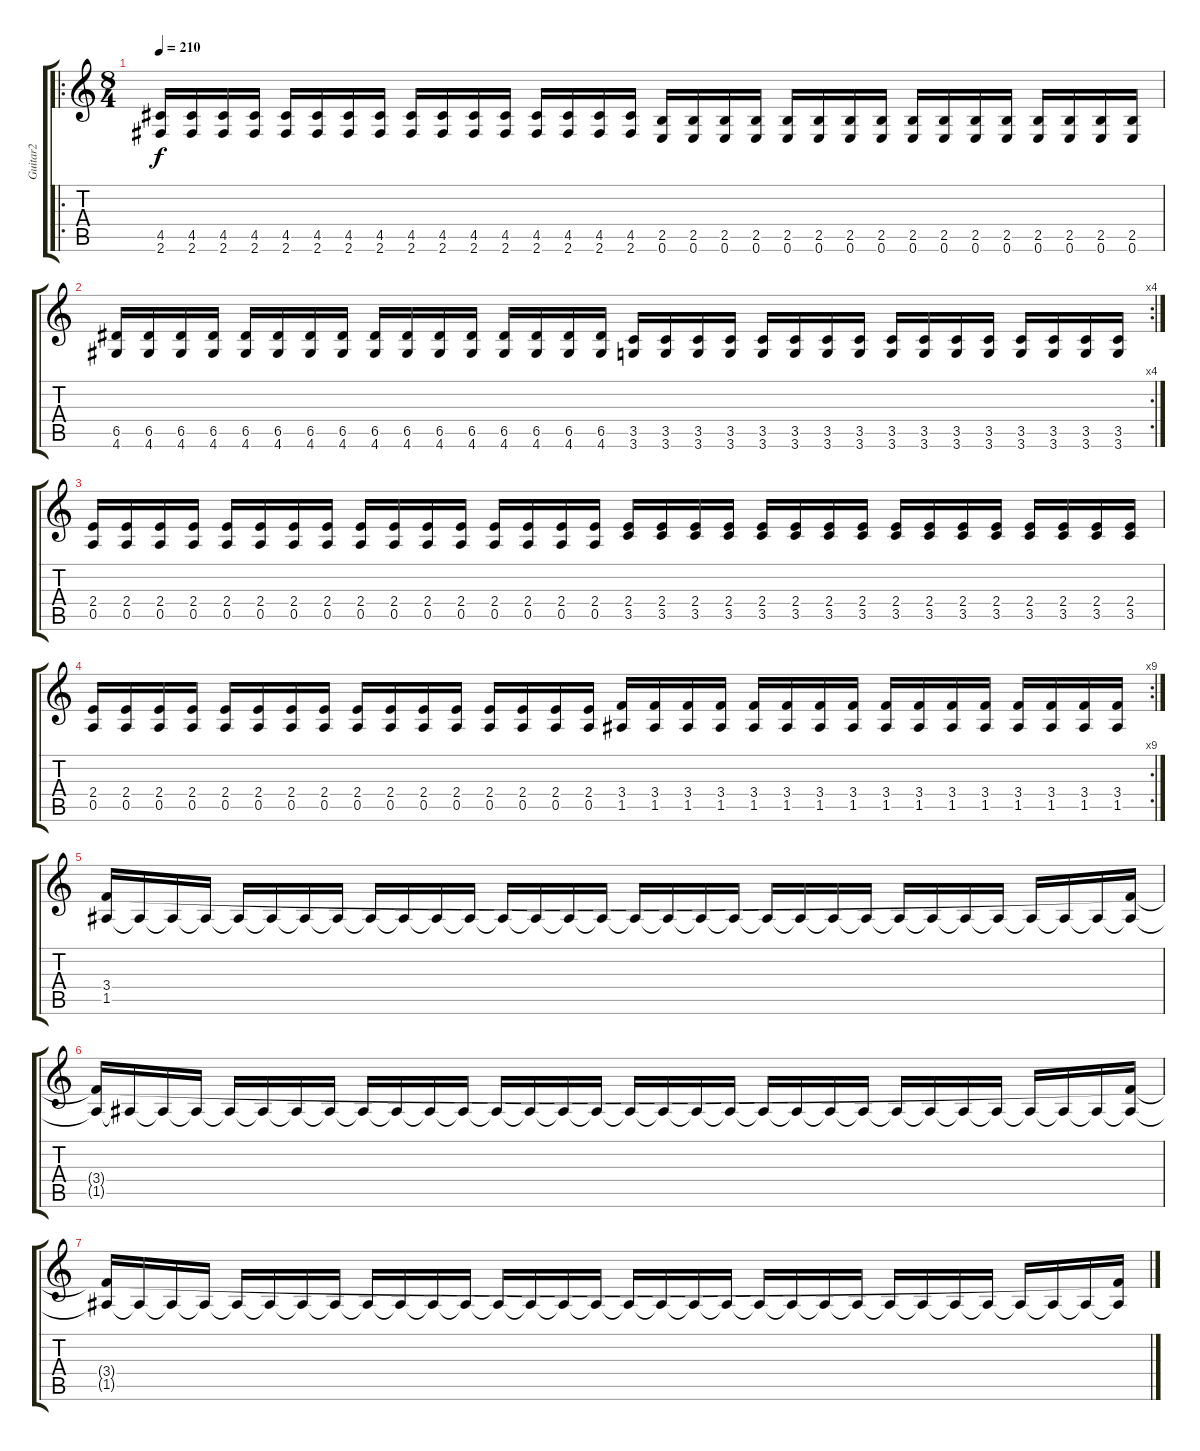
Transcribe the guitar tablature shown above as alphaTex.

\track ("Guitar2" "Guitar2") {instrument distortionguitar}
\staff {score tabs}
\tuning (E4 B3 G3 D3 A2 E2) {hide}
\ro
\ts (8 4)
\tempo 210
\clef g2
\ks c
(4.5 2.6).16{dy f} (4.5 2.6).16 (4.5 2.6).16 (4.5 2.6).16 (4.5 2.6).16 (4.5 2.6).16 (4.5 2.6).16 (4.5 2.6).16 (4.5 2.6).16 (4.5 2.6).16 (4.5 2.6).16 (4.5 2.6).16 (4.5 2.6).16 (4.5 2.6).16 (4.5 2.6).16 (4.5 2.6).16 (2.5 0.6).16 (2.5 0.6).16 (2.5 0.6).16 (2.5 0.6).16 (2.5 0.6).16 (2.5 0.6).16 (2.5 0.6).16 (2.5 0.6).16 (2.5 0.6).16 (2.5 0.6).16 (2.5 0.6).16 (2.5 0.6).16 (2.5 0.6).16 (2.5 0.6).16 (2.5 0.6).16 (2.5 0.6).16 |
\rc 4
(6.5 4.6).16 (6.5 4.6).16 (6.5 4.6).16 (6.5 4.6).16 (6.5 4.6).16 (6.5 4.6).16 (6.5 4.6).16 (6.5 4.6).16 (6.5 4.6).16 (6.5 4.6).16 (6.5 4.6).16 (6.5 4.6).16 (6.5 4.6).16 (6.5 4.6).16 (6.5 4.6).16 (6.5 4.6).16 (3.5 3.6).16 (3.5 3.6).16 (3.5 3.6).16 (3.5 3.6).16 (3.5 3.6).16 (3.5 3.6).16 (3.5 3.6).16 (3.5 3.6).16 (3.5 3.6).16 (3.5 3.6).16 (3.5 3.6).16 (3.5 3.6).16 (3.5 3.6).16 (3.5 3.6).16 (3.5 3.6).16 (3.5 3.6).16 |
(2.4 0.5).16 (2.4 0.5).16 (2.4 0.5).16 (2.4 0.5).16 (2.4 0.5).16 (2.4 0.5).16 (2.4 0.5).16 (2.4 0.5).16 (2.4 0.5).16 (2.4 0.5).16 (2.4 0.5).16 (2.4 0.5).16 (2.4 0.5).16 (2.4 0.5).16 (2.4 0.5).16 (2.4 0.5).16 (2.4 3.5).16 (2.4 3.5).16 (2.4 3.5).16 (2.4 3.5).16 (2.4 3.5).16 (2.4 3.5).16 (2.4 3.5).16 (2.4 3.5).16 (2.4 3.5).16 (2.4 3.5).16 (2.4 3.5).16 (2.4 3.5).16 (2.4 3.5).16 (2.4 3.5).16 (2.4 3.5).16 (2.4 3.5).16 |
\rc 9
(2.4 0.5).16 (2.4 0.5).16 (2.4 0.5).16 (2.4 0.5).16 (2.4 0.5).16 (2.4 0.5).16 (2.4 0.5).16 (2.4 0.5).16 (2.4 0.5).16 (2.4 0.5).16 (2.4 0.5).16 (2.4 0.5).16 (2.4 0.5).16 (2.4 0.5).16 (2.4 0.5).16 (2.4 0.5).16 (3.4 1.5).16 (3.4 1.5).16 (3.4 1.5).16 (3.4 1.5).16 (3.4 1.5).16 (3.4 1.5).16 (3.4 1.5).16 (3.4 1.5).16 (3.4 1.5).16 (3.4 1.5).16 (3.4 1.5).16 (3.4 1.5).16 (3.4 1.5).16 (3.4 1.5).16 (3.4 1.5).16 (3.4 1.5).16 |
(3.4 1.5).16 1.5{t}.16 1.5{t}.16 1.5{t}.16 1.5{t}.16 1.5{t}.16 1.5{t}.16 1.5{t}.16 1.5{t}.16 1.5{t}.16 1.5{t}.16 1.5{t}.16 1.5{t}.16 1.5{t}.16 1.5{t}.16 1.5{t}.16 1.5{t}.16 1.5{t}.16 1.5{t}.16 1.5{t}.16 1.5{t}.16 1.5{t}.16 1.5{t}.16 1.5{t}.16 1.5{t}.16 1.5{t}.16 1.5{t}.16 1.5{t}.16 1.5{t}.16 1.5{t}.16 1.5{t}.16 (3.4{t} 1.5{t}).16 |
(3.4{t} 1.5{t}).16 1.5{t}.16{volume 0} 1.5{t}.16 1.5{t}.16 1.5{t}.16 1.5{t}.16 1.5{t}.16 1.5{t}.16 1.5{t}.16 1.5{t}.16 1.5{t}.16 1.5{t}.16 1.5{t}.16 1.5{t}.16 1.5{t}.16 1.5{t}.16 1.5{t}.16 1.5{t}.16 1.5{t}.16 1.5{t}.16 1.5{t}.16 1.5{t}.16 1.5{t}.16 1.5{t}.16 1.5{t}.16 1.5{t}.16 1.5{t}.16 1.5{t}.16 1.5{t}.16 1.5{t}.16 1.5{t}.16 (3.4{t} 1.5{t}).16 |
(3.4{t} 1.5{t}).16 1.5{t}.16 1.5{t}.16 1.5{t}.16 1.5{t}.16 1.5{t}.16 1.5{t}.16 1.5{t}.16 1.5{t}.16 1.5{t}.16 1.5{t}.16 1.5{t}.16 1.5{t}.16 1.5{t}.16 1.5{t}.16 1.5{t}.16 1.5{t}.16 1.5{t}.16 1.5{t}.16 1.5{t}.16 1.5{t}.16 1.5{t}.16 1.5{t}.16 1.5{t}.16 1.5{t}.16 1.5{t}.16 1.5{t}.16 1.5{t}.16 1.5{t}.16 1.5{t}.16 1.5{t}.16 (3.4{t} 1.5{t}).16
